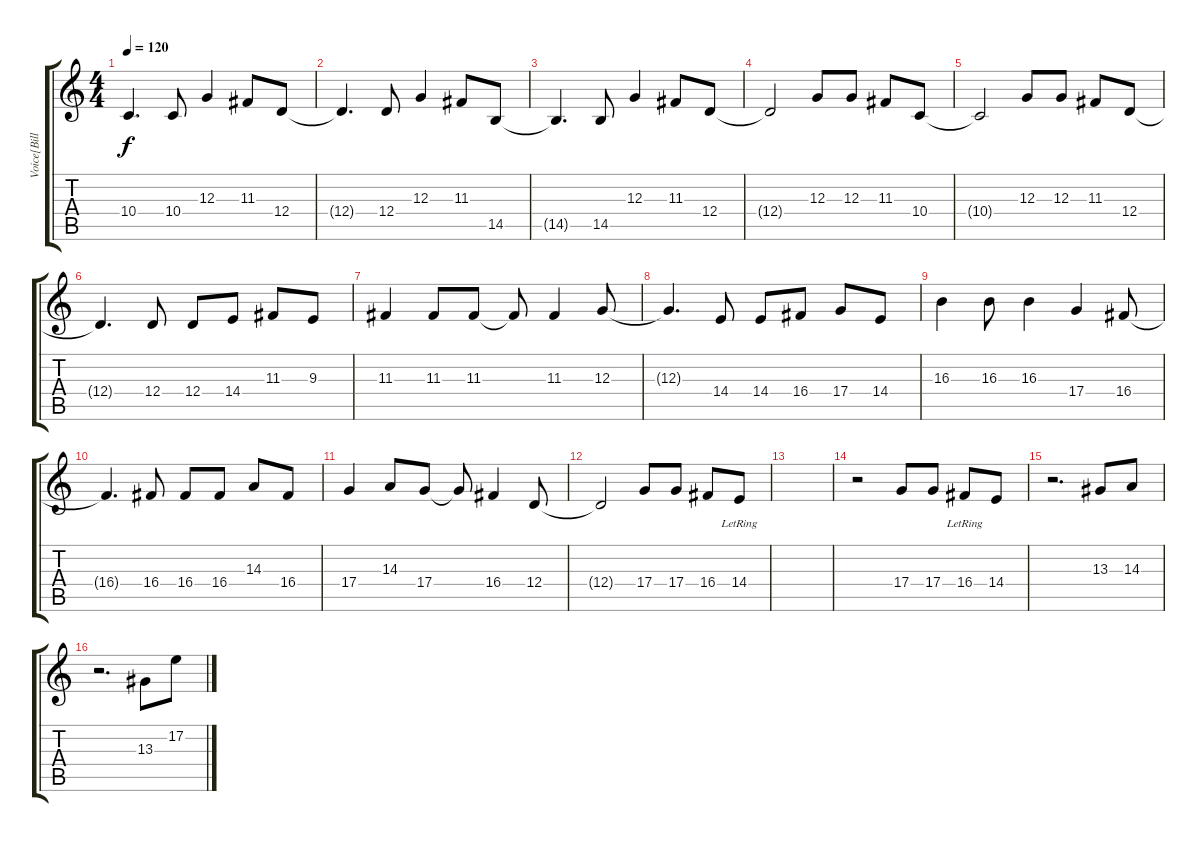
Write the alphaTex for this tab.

\track ("Voice[Bill Kaulitz]" "Voice[Bill") {instrument violin}
\staff {score tabs}
\tuning (E4 B3 G3 D3 A2 E2) {hide}
\ts (4 4)
\tempo 120
\clef g2
\ks c
10.4{t}.4{d dy f} 10.4.8 12.3.4 11.3.8 12.4.8 |
12.4{t}.4{d} 12.4.8 12.3.4 11.3.8 14.5.8 |
14.5{t}.4{d} 14.5.8 12.3.4 11.3.8 12.4.8 |
12.4{t}.2 12.3.8 12.3.8 11.3.8 10.4.8 |
10.4{t}.2 12.3.8 12.3.8 11.3.8 12.4.8 |
12.4{t}.4{d} 12.4.8 12.4.8 14.4.8 11.3.8 9.3.8 |
11.3.4 11.3.8 11.3.8 11.3{t}.8 11.3.4 12.3.8 |
12.3{t}.4{d} 14.4.8 14.4.8 16.4.8 17.4.8 14.4.8 |
16.3.4 16.3.8 16.3.4 17.4.4 16.4.8 |
16.4{t}.4{d} 16.4.8 16.4.8 16.4.8 14.3.8 16.4.8 |
17.4.4 14.3.8 17.4.8 17.4{t}.8 16.4.4 12.4.8 |
12.4{t}.2 17.4.8 17.4.8 16.4.8 14.4{lr}.8 |
|
r.2 17.4.8 17.4.8 16.4{lr}.8 14.4.8 |
r.2{d} 13.3.8 14.3.8 |
r.2{d} 13.3.8 17.2.8
